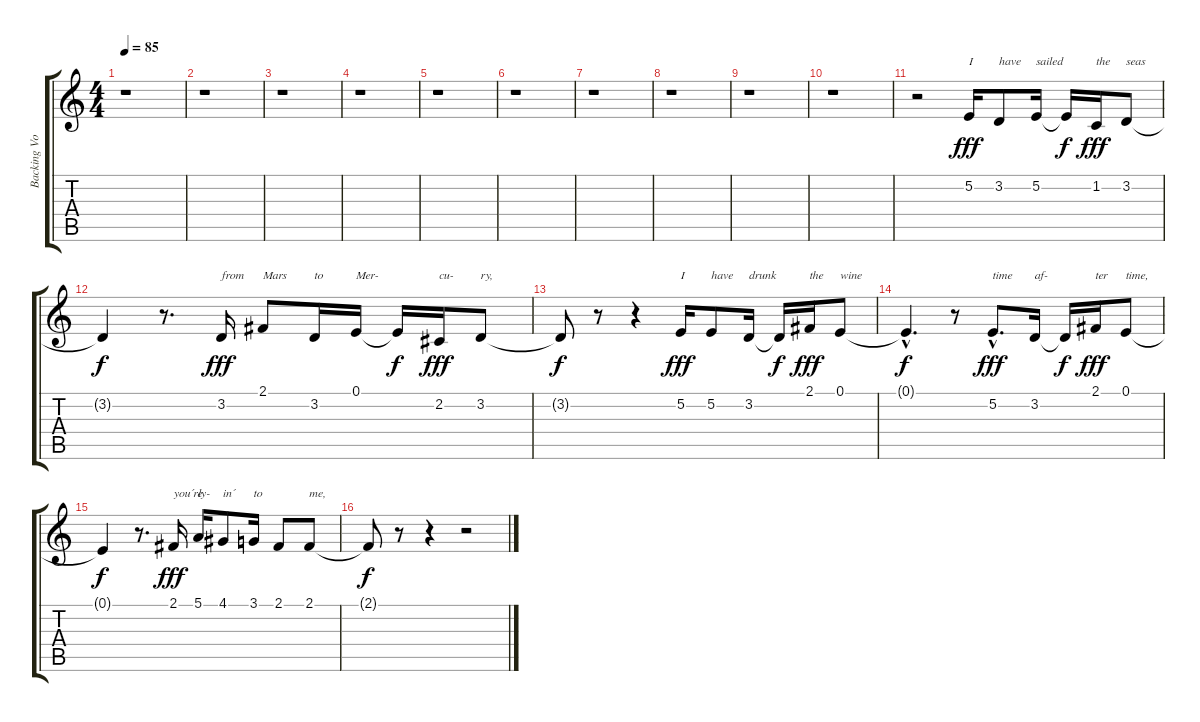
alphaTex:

\track ("Backing Vocals" "Backing Vo") {instrument choiraahs}
\staff {score tabs}
\tuning (E4 B3 G3 D3 A2 E2) {hide}
\ts (4 4)
\tempo 85
\clef g2
\ks c
r.1{dy f} |
r.1 |
r.1 |
r.1 |
r.1 |
r.1 |
r.1 |
r.1 |
r.1 |
r.1 |
r.2 5.2.16{txt "I" dy fff} 3.2.8{txt "have"} 5.2.16{txt "sailed"} 5.2{t}.16{dy f} 1.2.16{txt "the" dy fff} 3.2.8{txt "seas"} |
3.2{t}.4{dy f} r.8{d} 3.2.16{txt "from" dy fff} 2.1.8{txt "Mars"} 3.2.16{txt "to"} 0.1.16{txt "Mer-"} 0.1{t}.16{dy f} 2.2.16{txt "cu-" dy fff} 3.2.8{txt "ry,"} |
3.2{t}.8{dy f} r.8 r.4 5.2.16{txt "I" dy fff} 5.2.8{txt "have"} 3.2.16{txt "drunk"} 3.2{t}.16{dy f} 2.1.16{txt "the" dy fff} 0.1.8{txt "wine"} |
0.1{hac t}.4{d dy f} r.8 5.2{hac}.8{d txt "time" dy fff} 3.2.16{txt "af-"} 3.2{t}.16{dy f} 2.1.16{txt "ter" dy fff} 0.1.8{txt "time,"} |
0.1{t}.4{dy f} r.8{d} 2.1.16{txt "you´re" dy fff} 5.1.16{txt "ly-"} 4.1.8{txt "in´"} 3.1.16{txt "to"} 2.1.8 2.1.8{txt "me,"} |
2.1{t}.8{dy f} r.8 r.4 r.2
